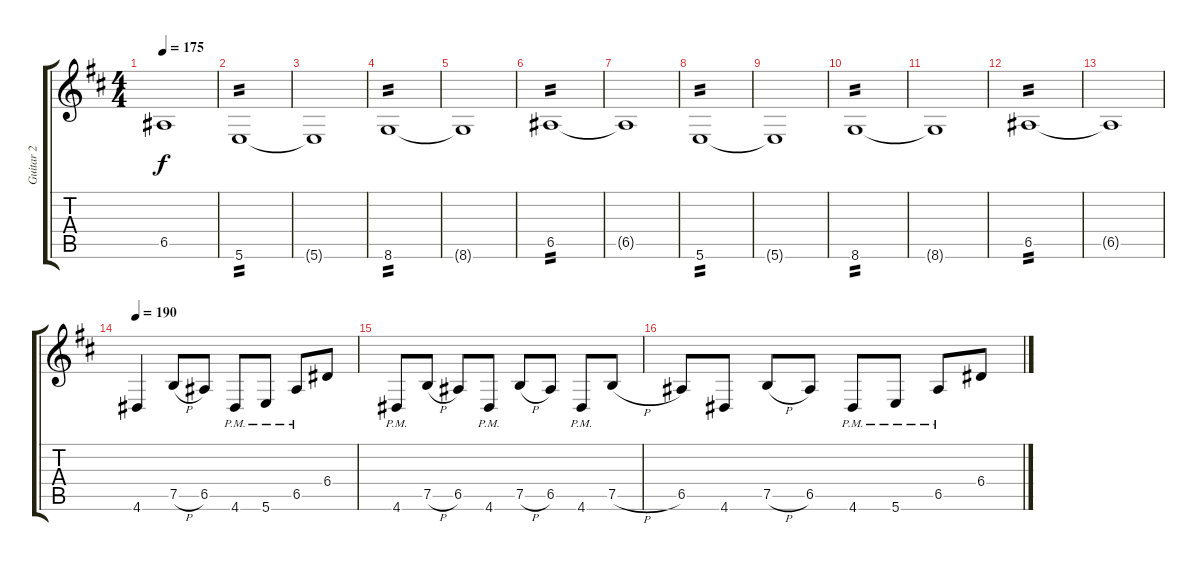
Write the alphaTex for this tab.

\track ("Guitar 2" "Guitar 2") {instrument distortionguitar}
\staff {score tabs}
\tuning (B3 Gb3 D3 A2 E2 B1) {hide}
\ts (4 4)
\tempo 175
\clef g2
\ks bminor
6.5{t}.1{dy f} |
5.6.1{tp 2} |
5.6{t}.1 |
8.6.1{tp 2} |
8.6{t}.1 |
6.5.1{tp 2} |
6.5{t}.1 |
5.6.1{tp 2} |
5.6{t}.1 |
8.6.1{tp 2} |
8.6{t}.1 |
6.5.1{tp 2} |
6.5{t}.1 |
\tempo 190
4.6.4 7.5{h}.8 6.5.8 4.6{pm}.8 5.6{pm}.8 6.5{pm}.8 6.4.8 |
4.6{pm}.8 7.5{h}.8 6.5.8 4.6{pm}.8 7.5{h}.8 6.5.8 4.6{pm}.8 7.5{h}.8 |
6.5.8 4.6.8 7.5{h}.8 6.5.8 4.6{pm}.8 5.6{pm}.8 6.5{pm}.8 6.4.8
